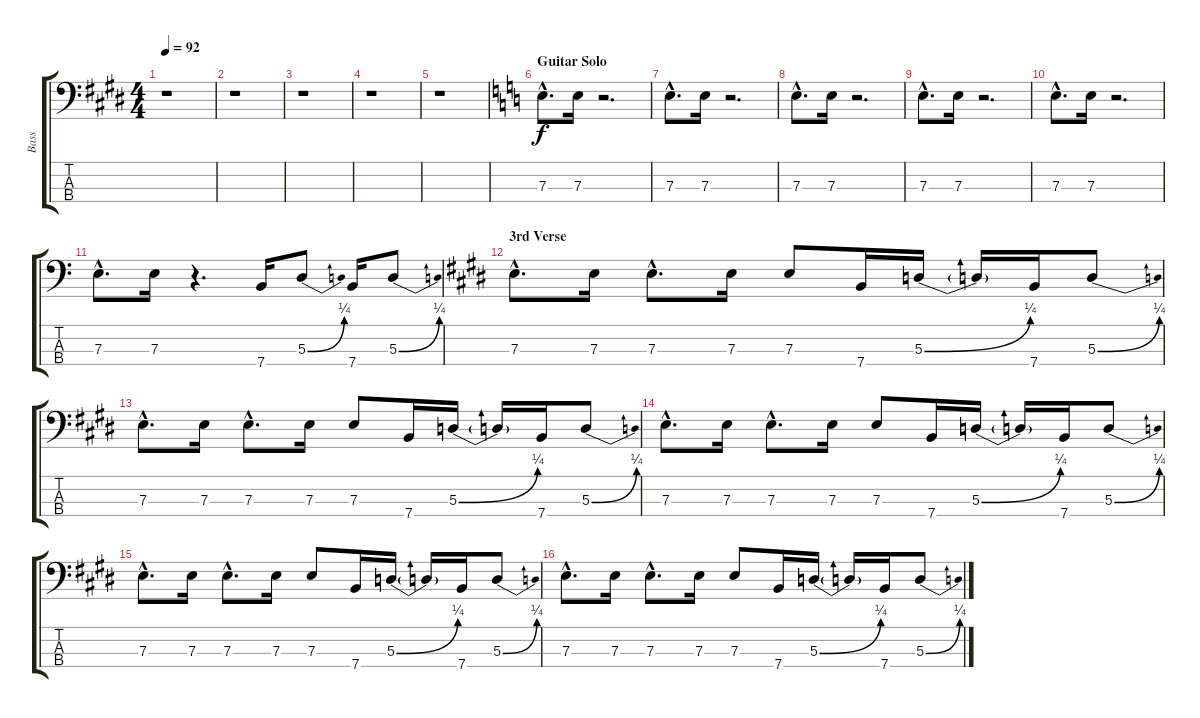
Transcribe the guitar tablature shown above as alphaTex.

\track ("Bass" "Bass") {instrument electricbassfinger}
\staff {score tabs}
\tuning (G2 D2 A1 E1) {hide}
\ts (4 4)
\tempo 92
\clef f4
\ks e
r.1{dy f} |
r.1 |
r.1 |
r.1 |
r.1 |
\section ("" "Guitar Solo")
\ks c
7.3{hac}.8{d} 7.3.16 r.2{d} |
7.3{hac}.8{d} 7.3.16 r.2{d} |
7.3{hac}.8{d} 7.3.16 r.2{d} |
7.3{hac}.8{d} 7.3.16 r.2{d} |
7.3{hac}.8{d} 7.3.16 r.2{d} |
7.3{hac}.8{d} 7.3.16 r.4{d} 7.4.16 5.3{be (bend 0 0 60 1)}.8 7.4.16 5.3{be (bend 0 0 60 1)}.8 |
\section ("" "3rd Verse")
\ks e
7.3{hac}.8{d} 7.3.16 7.3{hac}.8{d} 7.3.16 7.3.8 7.4.16 5.3{be (bend 0 0 60 1)}.16 5.3{t}.16 7.4.16 5.3{be (bend 0 0 60 1)}.8 |
7.3{hac}.8{d} 7.3.16 7.3{hac}.8{d} 7.3.16 7.3.8 7.4.16 5.3{be (bend 0 0 60 1)}.16 5.3{t}.16 7.4.16 5.3{be (bend 0 0 60 1)}.8 |
7.3{hac}.8{d} 7.3.16 7.3{hac}.8{d} 7.3.16 7.3.8 7.4.16 5.3{be (bend 0 0 60 1)}.16 5.3{t}.16 7.4.16 5.3{be (bend 0 0 60 1)}.8 |
7.3{hac}.8{d} 7.3.16 7.3{hac}.8{d} 7.3.16 7.3.8 7.4.16 5.3{be (bend 0 0 60 1)}.16 5.3{t}.16 7.4.16 5.3{be (bend 0 0 60 1)}.8 |
7.3{hac}.8{d} 7.3.16 7.3{hac}.8{d} 7.3.16 7.3.8 7.4.16 5.3{be (bend 0 0 60 1)}.16 5.3{t}.16 7.4.16 5.3{be (bend 0 0 60 1)}.8
